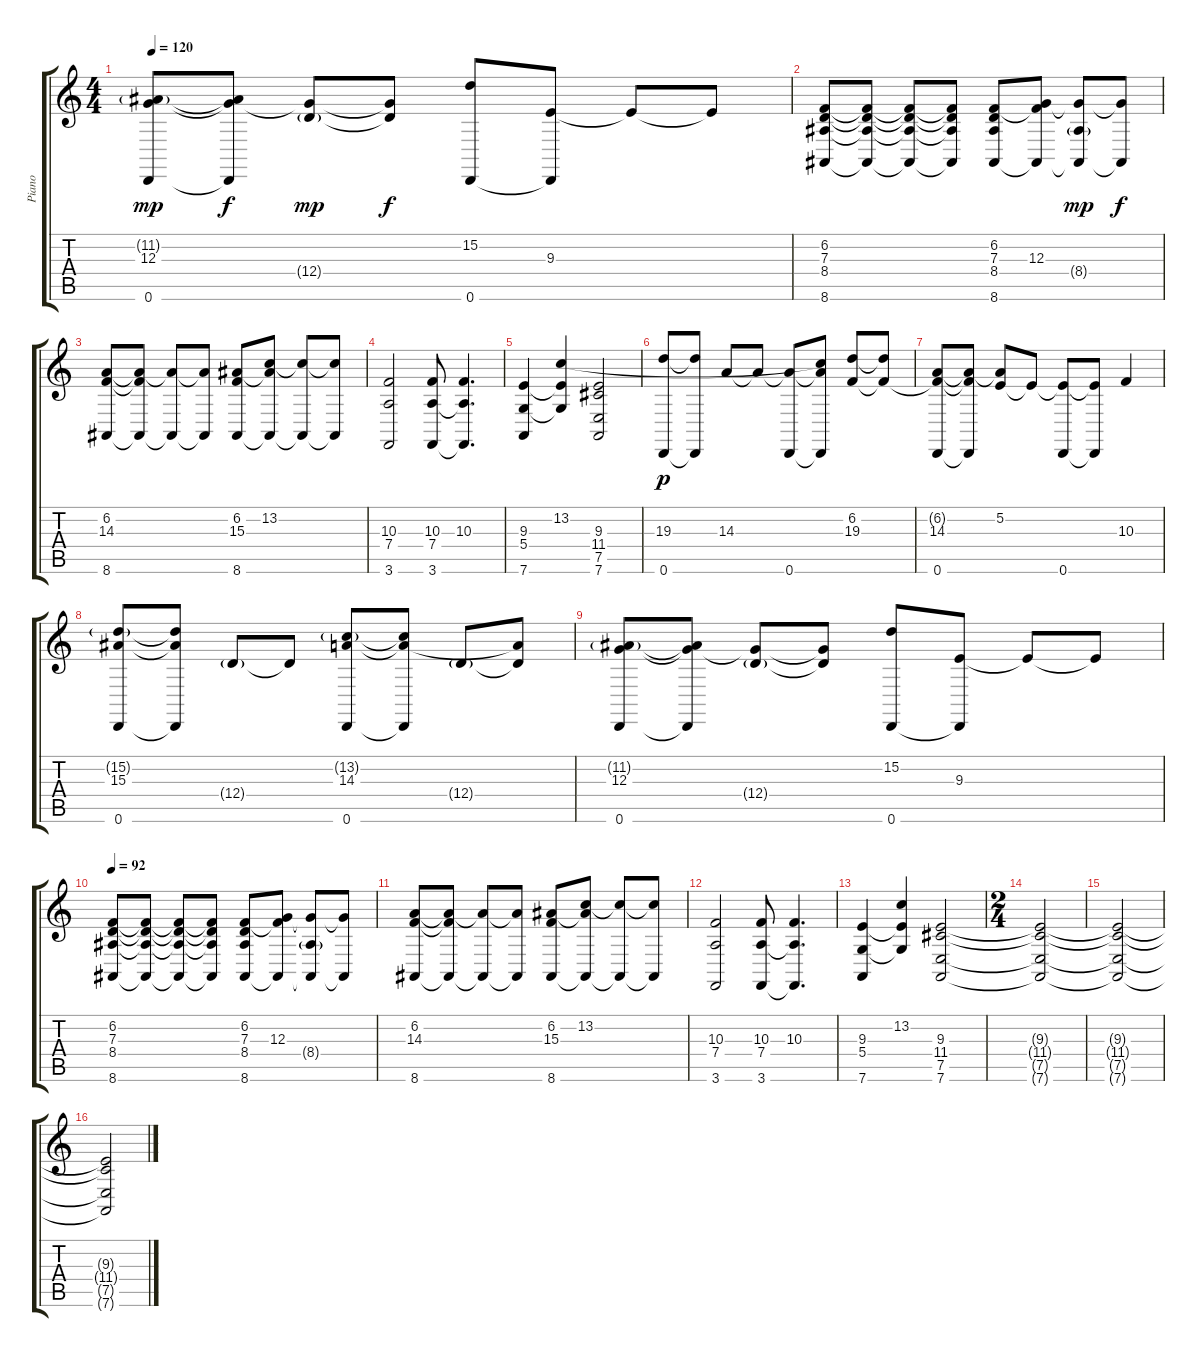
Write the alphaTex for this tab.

\track ("Piano" "Piano") {instrument brightacousticpiano}
\staff {score tabs}
\tuning (E4 B3 G3 D3 A2 D2) {hide}
\ts (4 4)
\tempo 120
\clef g2
\ks c
(11.2{g} 12.3 0.6).8{dy mp} (11.2{t} 12.3{t} 0.6{t}).8{dy f} (12.3{t} 12.4{g}).8{dy mp} (12.3{t} 12.4{t}).8{dy f} (15.2 0.6).8 (9.3 0.6{t}).8 9.3{t}.8 9.3{t}.8 |
(6.2 7.3 8.4 8.6).8 (6.2{t} 7.3{t} 8.4{t} 8.6{t}).8 (6.2{t} 7.3{t} 8.4{t} 8.6{t}).8 (6.2{t} 7.3{t} 8.4{t} 8.6{t}).8 (6.2 7.3 8.4 8.6).8 (6.2{t} 12.3 8.6{t}).8 (12.3{t} 8.4{g} 8.6{t}).8{dy mp} (12.3{t} 8.6{t}).8{dy f} |
(6.2 14.3 8.6).8 (6.2{t} 14.3{t} 8.6{t}).8 (14.3{t} 8.6{t}).8 (14.3{t} 8.6{t}).8 (6.2 15.3 8.6).8 (13.2 15.3{t} 8.6{t}).8 (13.2{t} 8.6{t}).8 (13.2{t} 8.6{t}).8 |
(10.3 7.4 3.6).2 (10.3 7.4 3.6).8 (10.3 7.4{t} 3.6{t}).4{d} |
(9.3 5.4 7.6).4 (13.2 9.3{t} 5.4{t}).4 (9.3 11.4 7.5 7.6).2 |
(19.3 0.6).8{dy p volume 15} (19.3{t} 0.6{t}).8 14.3.8 14.3{t}.8 (14.3{t} 0.6).8 (13.2{t} 14.3{t} 0.6{t}).8 (6.2 19.3).8 (6.2{t} 19.3{t}).8 |
(6.2{t} 14.3 0.6).8 (6.2{t} 14.3{t} 0.6{t}).8 (5.2 14.3{t}).8 5.2{t}.8 (5.2{t} 0.6).8 (5.2{t} 0.6{t}).8 10.3.4 |
(15.2{g} 15.3 0.6).8 (15.2{t} 15.3{t} 0.6{t}).8 12.4{g}.8 12.4{t}.8 (13.2{g} 14.3 0.6).8 (13.2{t} 14.3{t} 0.6{t}).8 12.4{g}.8 (14.3{t} 12.4{t}).8 |
(11.2{g} 12.3 0.6).8 (11.2{t} 12.3{t} 0.6{t}).8 (12.3{t} 12.4{g}).8 (12.3{t} 12.4{t}).8 (15.2 0.6).8 (9.3 0.6{t}).8 9.3{t}.8 9.3{t}.8 |
\tempo 92
(6.2 7.3 8.4 8.6).8{volume 14} (6.2{t} 7.3{t} 8.4{t} 8.6{t}).8 (6.2{t} 7.3{t} 8.4{t} 8.6{t}).8 (6.2{t} 7.3{t} 8.4{t} 8.6{t}).8 (6.2 7.3 8.4 8.6).8 (6.2{t} 12.3 8.6{t}).8 (12.3{t} 8.4{g} 8.6{t}).8 (12.3{t} 8.6{t}).8 |
(6.2 14.3 8.6).8 (6.2{t} 14.3{t} 8.6{t}).8 (14.3{t} 8.6{t}).8 (14.3{t} 8.6{t}).8 (6.2 15.3 8.6).8 (13.2 15.3{t} 8.6{t}).8 (13.2{t} 8.6{t}).8 (13.2{t} 8.6{t}).8 |
(10.3 7.4 3.6).2 (10.3 7.4 3.6).8 (10.3 7.4{t} 3.6{t}).4{d} |
(9.3 5.4 7.6).4 (13.2 9.3{t} 5.4{t}).4 (9.3 11.4 7.5 7.6).2 |
\ts (2 4)
(9.3{t} 11.4{t} 7.5{t} 7.6{t}).2 |
(9.3{t} 11.4{t} 7.5{t} 7.6{t}).2 |
(9.3{t} 11.4{t} 7.5{t} 7.6{t}).2
